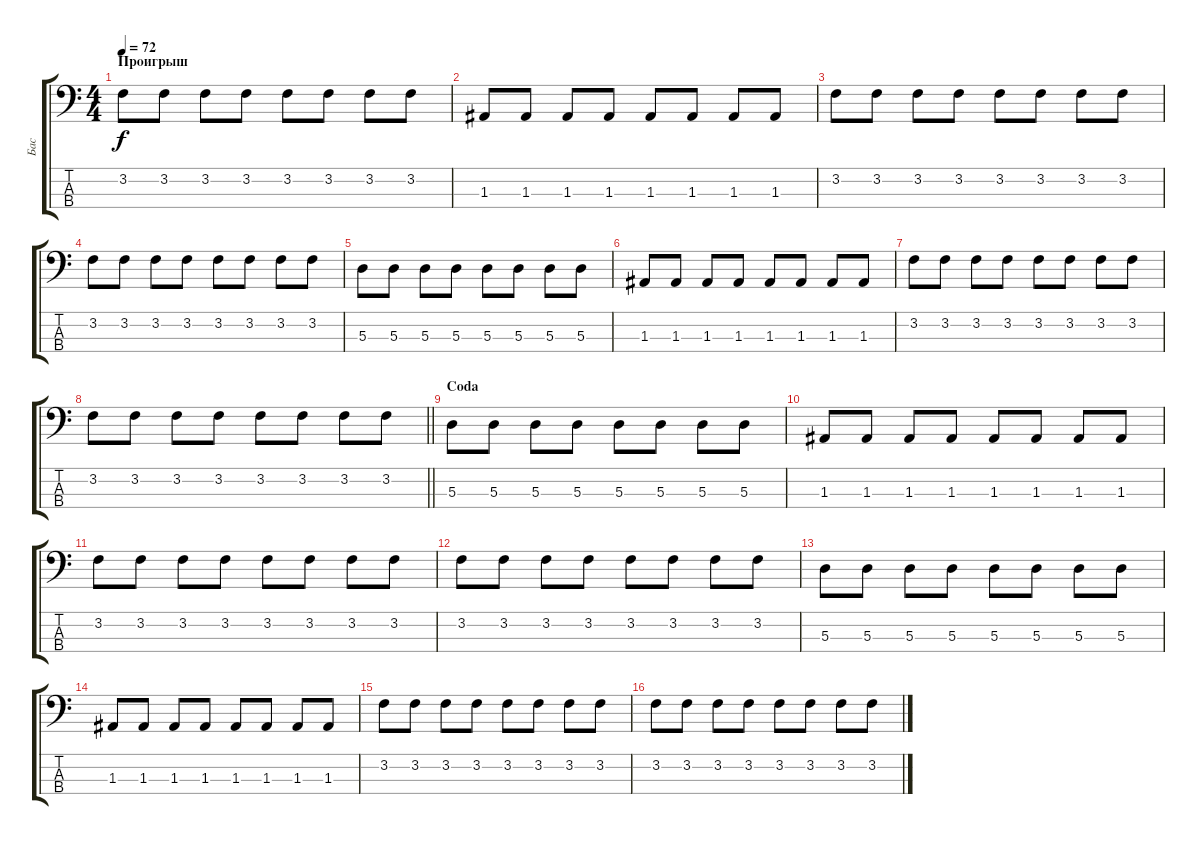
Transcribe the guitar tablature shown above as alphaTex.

\track ("Бас" "Бас") {instrument electricbassfinger}
\staff {score tabs}
\tuning (G2 D2 A1 E1) {hide}
\ts (4 4)
\section ("" "Проигрыш")
\tempo 72
\clef f4
\ks c
3.2.8{dy f} 3.2.8 3.2.8 3.2.8 3.2.8 3.2.8 3.2.8 3.2.8 |
1.3.8 1.3.8 1.3.8 1.3.8 1.3.8 1.3.8 1.3.8 1.3.8 |
3.2.8 3.2.8 3.2.8 3.2.8 3.2.8 3.2.8 3.2.8 3.2.8 |
3.2.8 3.2.8 3.2.8 3.2.8 3.2.8 3.2.8 3.2.8 3.2.8 |
5.3.8 5.3.8 5.3.8 5.3.8 5.3.8 5.3.8 5.3.8 5.3.8 |
1.3.8 1.3.8 1.3.8 1.3.8 1.3.8 1.3.8 1.3.8 1.3.8 |
3.2.8 3.2.8 3.2.8 3.2.8 3.2.8 3.2.8 3.2.8 3.2.8 |
\barLineRight lightlight
3.2.8 3.2.8 3.2.8 3.2.8 3.2.8 3.2.8 3.2.8 3.2.8 |
\section ("" "Coda")
5.3.8 5.3.8 5.3.8 5.3.8 5.3.8 5.3.8 5.3.8 5.3.8 |
1.3.8 1.3.8 1.3.8 1.3.8 1.3.8 1.3.8 1.3.8 1.3.8 |
3.2.8 3.2.8 3.2.8 3.2.8 3.2.8 3.2.8 3.2.8 3.2.8 |
3.2.8 3.2.8 3.2.8 3.2.8 3.2.8 3.2.8 3.2.8 3.2.8 |
5.3.8 5.3.8 5.3.8 5.3.8 5.3.8 5.3.8 5.3.8 5.3.8 |
1.3.8 1.3.8 1.3.8 1.3.8 1.3.8 1.3.8 1.3.8 1.3.8 |
3.2.8 3.2.8 3.2.8 3.2.8 3.2.8 3.2.8 3.2.8 3.2.8 |
3.2.8 3.2.8 3.2.8 3.2.8 3.2.8 3.2.8 3.2.8 3.2.8
